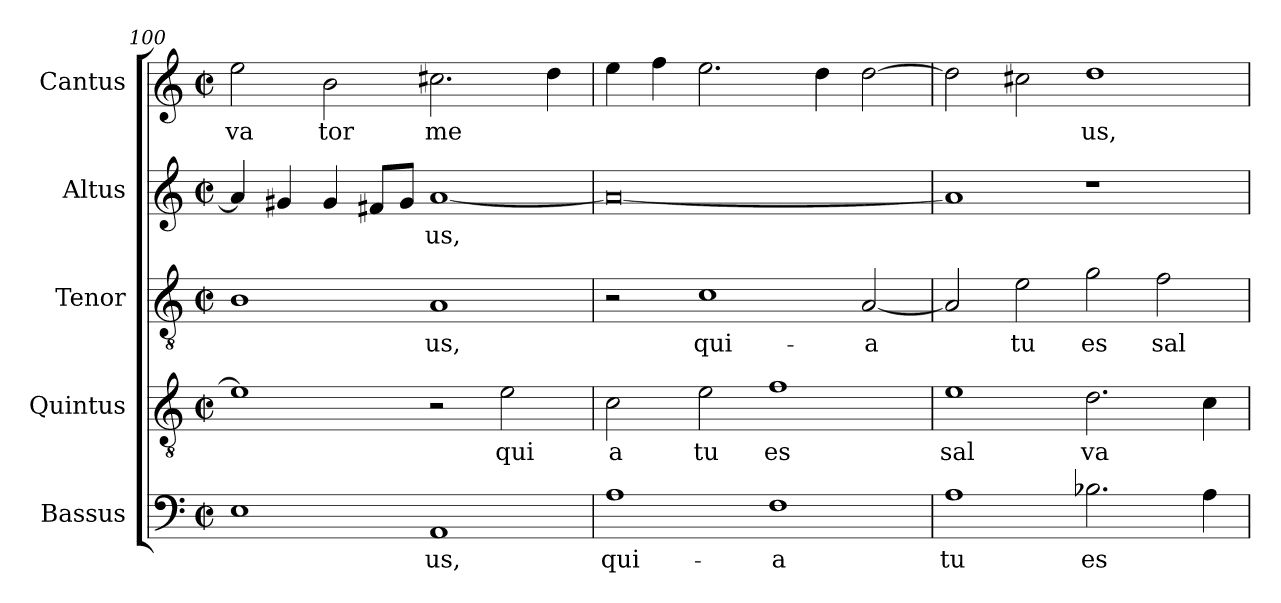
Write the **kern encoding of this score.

**kern	**text	**kern	**text	**kern	**text	**kern	**text	**kern	**text
*part5	*part5	*part4	*part4	*part3	*part3	*part2	*part2	*part1	*part1
*staff5	*staff5	*staff4	*staff4	*staff3	*staff3	*staff2	*staff2	*staff1	*staff1
*I"Bassus	*	*I"Quintus	*	*I"Tenor	*	*I"Altus	*	*I"Cantus	*
!!LO:LB:g=z
*clefF4	*	*clefGv2	*	*clefGv2	*	*clefG2	*	*clefG2	*
*k[]	*	*k[]	*	*k[]	*	*k[]	*	*k[]	*
*C:	*	*C:	*	*C:	*	*C:	*	*C:	*
*M2/2	*	*M2/2	*	*M2/2	*	*M2/2	*	*M2/2	*
*met(c|)	*	*met(c|)	*	*met(c|)	*	*met(c|)	*	*met(c|)	*
=100	=100	=100	=100	=100	=100	=100	=100	=100	=100
!	!LO:LY:b:cj	!	!LO:LY:b:cj	!	!LO:LY:b:cj	!	!LO:LY:b:cj	!	!LO:LY:b:cj
1E	.	1e]	.	1B	.	4a/]	.	2ee\	-va
!	!	!	!	!	!	!	!LO:LY:b:cj	!	!
.	.	.	.	.	.	4g#/	.	.	.
!	!	!	!	!	!	!	!LO:LY:b:cj	!	!LO:LY:b:cj
.	.	.	.	.	.	4g#/	.	2b\	tor
!	!	!	!	!	!	!	!LO:LY:b:cj	!	!
.	.	.	.	.	.	8f#/L	.	.	.
!	!	!	!	!	!	!	!LO:LY:b:cj	!	!
.	.	.	.	.	.	8g#/J	.	.	.
!	!LO:LY:b:cj	!	!	!	!LO:LY:b:cj	!	!LO:LY:b:cj	!	!LO:LY:b:cj
1AA	us,	2r	.	1A	us,	[<1a	us,	2.cc#X\	me
!	!	!	!LO:LY:b:cj	!	!	!	!	!	!
.	.	2e\	qui	.	.	.	.	.	.
!	!	!	!	!	!	!	!	!	!LO:LY:b:cj
.	.	.	.	.	.	.	.	4dd\	.
=101	=101	=101	=101	=101	=101	=101	=101	=101	=101
!	!LO:LY:b:cj	!	!LO:LY:b:cj	!	!	!	!LO:LY:b:cj	!	!LO:LY:b:cj
1A	qui-	2c\	a	2r	.	0a_<	.	4ee\	.
!	!	!	!	!	!	!	!	!	!LO:LY:b:cj
.	.	.	.	.	.	.	.	4ff\	.
!	!	!	!LO:LY:b:cj	!	!LO:LY:b:cj	!	!	!	!LO:LY:b:cj
.	.	2e\	tu	1c	qui-	.	.	2.ee\	.
!	!LO:LY:b:cj	!	!LO:LY:b:cj	!	!	!	!	!	!
1F	-a	1f	es	.	.	.	.	.	.
!	!	!	!	!	!	!	!	!	!LO:LY:b:cj
.	.	.	.	.	.	.	.	4dd\	.
!	!	!	!	!	!LO:LY:b:cj	!	!	!	!LO:LY:b:cj
.	.	.	.	[<2A/	-a	.	.	[>2dd\	.
=102	=102	=102	=102	=102	=102	=102	=102	=102	=102
!	!LO:LY:b:cj	!	!LO:LY:b:cj	!	!LO:LY:b:cj	!	!LO:LY:b:cj	!	!LO:LY:b:cj
1A	tu	1e	sal	2A/]	.	1a]	.	2dd\]	.
!	!	!	!	!	!LO:LY:b:cj	!	!	!	!LO:LY:b:cj
.	.	.	.	2e\	tu	.	.	2cc#\	.
!	!LO:LY:b:cj	!	!LO:LY:b:cj	!	!LO:LY:b:cj	!	!	!	!LO:LY:b:cj
2.B-\	es	2.d\	va	2g\	es	1r	.	1dd	us,
!	!	!	!	!	!LO:LY:b:cj	!	!	!	!
.	.	.	.	2f\	sal-	.	.	.	.
!	!LO:LY:b:cj	!	!LO:LY:b:cj	!	!	!	!	!	!
4A\	.	4c\	.	.	.	.	.	.	.
=	=	=	=	=	=	=	=	=	=
*-	*-	*-	*-	*-	*-	*-	*-	*-	*-
